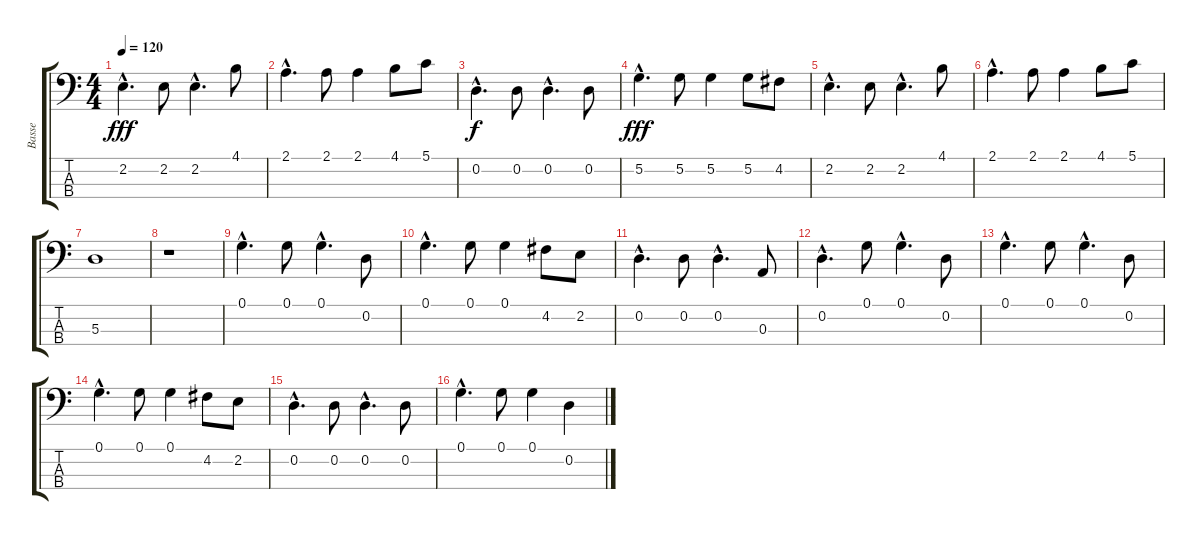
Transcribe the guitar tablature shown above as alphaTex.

\track ("Basse" "Basse") {instrument fretlessbass}
\staff {score tabs}
\tuning (G2 D2 A1 E1) {hide}
\ts (4 4)
\tempo 120
\clef f4
\ks c
2.2{hac}.4{d dy fff} 2.2.8 2.2{hac}.4{d} 4.1.8 |
2.1{hac}.4{d} 2.1.8 2.1.4 4.1.8 5.1.8 |
0.2{hac}.4{d dy f} 0.2.8 0.2{hac}.4{d} 0.2.8 |
5.2{hac}.4{d dy fff} 5.2.8 5.2.4 5.2.8 4.2.8 |
2.2{hac}.4{d} 2.2.8 2.2{hac}.4{d} 4.1.8 |
2.1{hac}.4{d} 2.1.8 2.1.4 4.1.8 5.1.8 |
5.3.1 |
r.1 |
0.1{hac}.4{d} 0.1.8 0.1{hac}.4{d} 0.2.8 |
0.1{hac}.4{d} 0.1.8 0.1.4 4.2.8 2.2.8 |
0.2{hac}.4{d} 0.2.8 0.2{hac}.4{d} 0.3.8 |
0.2{hac}.4{d} 0.1.8 0.1{hac}.4{d} 0.2.8 |
0.1{hac}.4{d} 0.1.8 0.1{hac}.4{d} 0.2.8 |
0.1{hac}.4{d} 0.1.8 0.1.4 4.2.8 2.2.8 |
0.2{hac}.4{d} 0.2.8 0.2{hac}.4{d} 0.2.8 |
0.1{hac}.4{d} 0.1.8 0.1.4 0.2.4
